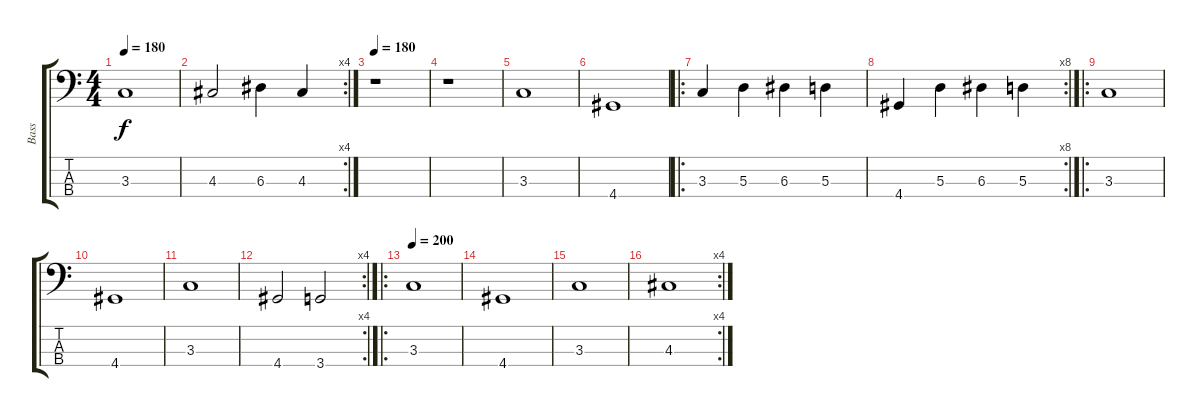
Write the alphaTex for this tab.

\track ("Bass" "Bass") {instrument electricbassfinger}
\staff {score tabs}
\tuning (G2 D2 A1 E1) {hide}
\ts (4 4)
\tempo 180
\clef f4
\ks c
3.3.1{dy f} |
\rc 4
4.3.2 6.3.4 4.3.4 |
\tempo 180
r.1 |
r.1 |
3.3.1 |
4.4.1 |
\ro
3.3.4 5.3.4 6.3.4 5.3.4 |
\rc 8
4.4.4 5.3.4 6.3.4 5.3.4 |
\ro
3.3.1 |
4.4.1 |
3.3.1 |
\rc 4
4.4.2 3.4.2 |
\ro
\tempo 200
3.3.1 |
4.4.1 |
3.3.1 |
\rc 4
4.3.1
